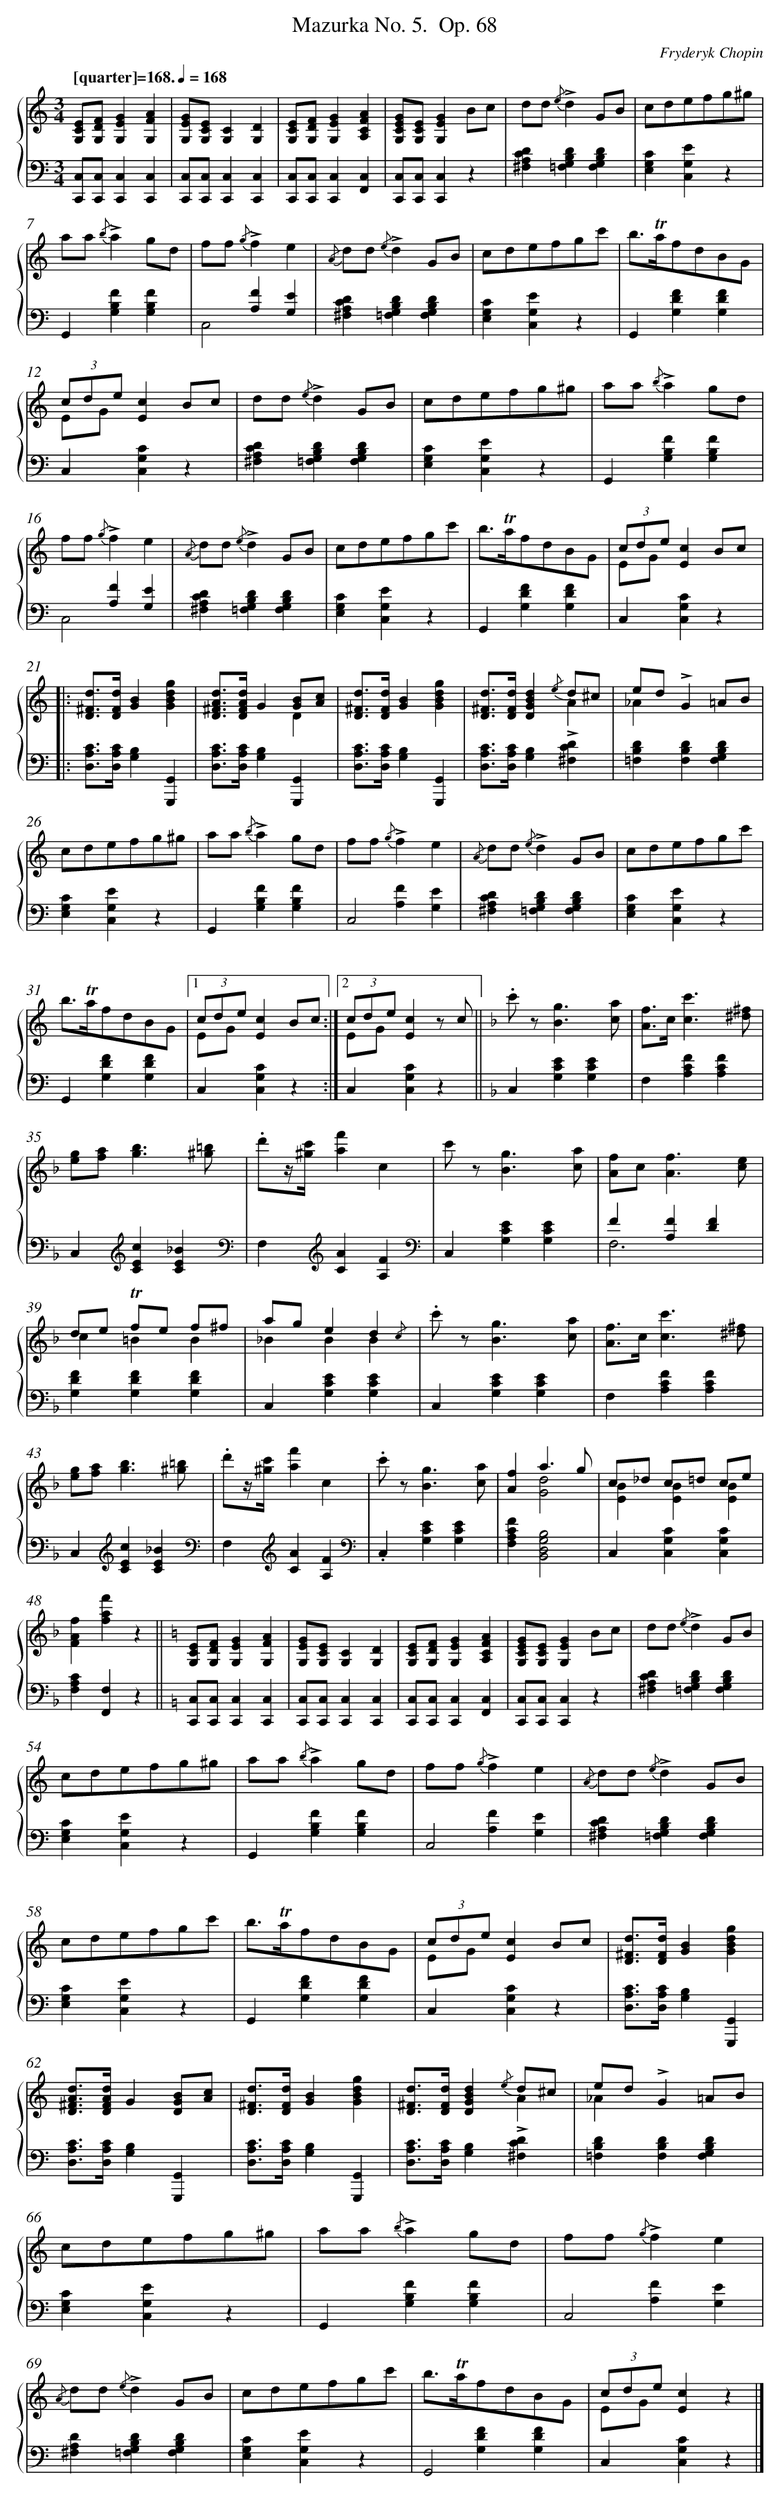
X:1
T: Mazurka No. 5.	 Op. 68
C: Fryderyk Chopin
L: 1/4
M: 3/4
Q: "[quarter]=168." 1/4=168
%%staves {1 2}
V: 1 clef=treble
V: 2 clef=bass
K: C
[V:1] [E/C/G,/][F/D/G,/][GEG,][AFG,] |
[V:2] [C,/C,,/][C,/C,,/][C,C,,][C,C,,] |
[V:1] [G/E/G,/][E/C/G,/][CG,][DG,] |
[V:2] [C,/C,,/][C,/C,,/][C,C,,][C,C,,] |
[V:1] [E/C/G,/][F/D/G,/][GEG,][AFCA,] |
[V:2] [C,/C,,/][C,/C,,/][C,C,,][C,F,,] |
[V:1] [G/E/C/G,/][E/C/G,/][GEG,]B/c/ |
[V:2] [C,/C,,/][C,/C,,/][C,C,,]z |
[V:1] d/d/ {/e}!accent!dG/B/ |
[V:2] [DCA,^F,][DB,G,=F,][DB,G,F,] |
[V:1] c/d/e/f/g/^g/ |
[V:2] [CG,E,][EG,C,]z |
[V:1] a/a/ {/b}!accent!ag/d/ |
[V:2] G,,[FB,G,][FB,G,] |
[V:1] f/f/ {/g}!accent!fe |
[V:2] x[FA,][EG,] & C,2x |
[V:1] {/A} d/d/ {/e}!accent!dG/B/ |
[V:2] [DCA,^F,][DB,G,=F,][DB,G,F,] |
[V:1] c/d/e/f/g/c'/ |
[V:2] [CG,E,][EG,C,]z |
[V:1] b/>!trill!a/f/d/B/G/ |
[V:2] G,,[FDG,][FDG,] |
[V:1] (3c/d/e/[cE]B/c/ & E/G/xx |
[V:2] C,[CG,C,]z |
[V:1] d/d/ {/e}!accent!dG/B/ |
[V:2] [DCA,^F,][DB,G,=F,][DB,G,F,] |
[V:1] c/d/e/f/g/^g/ |
[V:2] [CG,E,][EG,C,]z |
[V:1] a/a/ {/b}!accent!ag/d/ |
[V:2] G,,[FB,G,][FB,G,] |
[V:1] f/f/ {/g}!accent!fe |
[V:2] x[FA,][EG,] & C,2x |
[V:1] {/A} d/d/ {/e}!accent!dG/B/ |
[V:2] [DCA,^F,][DB,G,=F,][DB,G,F,] |
[V:1] c/d/e/f/g/c'/ |
[V:2] [CG,E,][EG,C,]z |
[V:1] b/>!trill!a/f/d/B/G/ |
[V:2] G,,[FDG,][FDG,] |
[V:1] (3c/d/e/[cE]B/c/ & E/G/xx ]|:
[V:2] C,[CG,C,]z ]|:
[V:1] [d/^F/D/]>[d/F/D/][BG][gdBG] |
[V:2] [C/A,/D,/]>[C/A,/D,/][B,G,][G,,G,,,] |
[V:1] [d/A/^F/D/]>[d/A/F/D/]G[B/G/][c/A/] & xxD |
[V:2] [C/A,/D,/]>[C/A,/D,/][B,G,][G,,G,,,] |
[V:1] [d/^F/D/]>[d/F/D/][BG][gdBG] |
[V:2] [C/A,/D,/]>[C/A,/D,/][B,G,][G,,G,,,] |
[V:1] [d/^F/D/]>[d/F/D/][dBGD]{/e} d/^c/ & xx!accent!A |
[V:2] [C/A,/D,/]>[C/A,/D,/][B,G,][DC^F,] |
[V:1] e/d/!accent!G=A/B/ & _Axx |
[V:2] [DB,=F,][DB,F,][DB,G,F,] |
[V:1] c/d/e/f/g/^g/ |
[V:2] [CG,E,][EG,C,]z |
[V:1] a/a/ {/b}!accent!ag/d/ |
[V:2] G,,[FB,G,][FB,G,] |
[V:1] f/f/ {/g}!accent!fe |
[V:2] C,2x & x[FA,][EG,] |
[V:1] {/A} d/d/ {/e}!accent!dG/B/ |
[V:2] [DCA,^F,][DB,G,=F,][DB,G,F,] |
[V:1] c/d/e/f/g/c'/ |
[V:2] [CG,E,][EG,C,]z |
[V:1] b/>!trill!a/f/d/B/G/ |[1
[V:2] G,,[FDG,][FDG,] |
[V:1] (3c/d/e/[cE]B/c/ & E/G/xx :|][2
[V:2] C,[CG,C,]z :|]
[V:1] (3c/d/e/[cE]z/ c/ & E/G/xx ||
[V:2] C,[CG,C,]z ||
[V:1]  [K:F] .c'/ z<[gB][a/c/] |
[V:2]  [K:F] C,[ECG,][ECG,] |
[V:1] [f/A/]>c/[c'3/c3/][^f/^d/] |
[V:2] F,[FCA,][FCA,] |
[V:1] [g/e/][af]<[bg][=b/^g/] |
[V:2] C,[K:clef=treble][cEC][_BEC][K:clef=bass] |
[V:1] .d'/z//[c'//^g//][f'a]c |
[V:2] F,[K:clef=treble][AC][FA,][K:clef=bass] |
[V:1] c'/ z<[gB][a/c/] |
[V:2] C,[ECG,][ECG,] |
[V:1] [f/A/]c<[fA][e/c/] |
[V:2] F[FA,][FD] & F,3 |
[V:1] d/e/ !trill!f/e/ f/^f/ & c=BB |
[V:2] [FDG,][FDG,][FDG,] |
[V:1] a/g/ed{/c} & _BBB |
[V:2] C,[ECG,][ECG,] |
[V:1] .c'/ z<[gB][a/c/] |
[V:2] C,[ECG,][ECG,] |
[V:1] [f/A/]>c/[c'3/c3/][^f/^d/] |
[V:2] F,[FCA,][FCA,] |
[V:1] [g/e/][af]<[bg][=b/^g/] |
[V:2] C,[K:clef=treble][cEC][_BEC][K:clef=bass] |
[V:1] .d'/z//[c'//^g//][f'a]c |
[V:2] F,[K:clef=treble][AC][FA,][K:clef=bass] |
[V:1] .c'/ z<[gB][a/c/] |
[V:2] .C,[ECG,][ECG,] |
[V:1] [fA]a3/g/ & x[d2G2] |
[V:2] [FCA,F,][B,2G,2D,2B,,2] |
[V:1] c/_d/ c/=d/ c/e/ & [BE][BE][BE] |
[V:2] C,[CG,C,][CG,C,] |
[V:1] [fAF][f'af]z ||
[V:2] [CA,F,][F,F,,]z ||
[V:1]  [K:C] [E/C/G,/][F/D/G,/][GEG,][AFG,] |
[V:2]  [K:C] [C,/C,,/][C,/C,,/][C,C,,][C,C,,] |
[V:1] [G/E/G,/][E/C/G,/][CG,][DG,] |
[V:2] [C,/C,,/][C,/C,,/][C,C,,][C,C,,] |
[V:1] [E/C/G,/][F/D/G,/][GEG,][AFCA,] |
[V:2] [C,/C,,/][C,/C,,/][C,C,,][C,F,,] |
[V:1] [G/E/C/G,/][E/C/G,/][GEG,]B/c/ |
[V:2] [C,/C,,/][C,/C,,/][C,C,,]z |
[V:1] d/d/ {/e}!accent!dG/B/ |
[V:2] [DCA,^F,][DB,G,=F,][DB,G,F,] |
[V:1] c/d/e/f/g/^g/ |
[V:2] [CG,E,][EG,C,]z |
[V:1] a/a/ {/b}!accent!ag/d/ |
[V:2] G,,[FB,G,][FB,G,] |
[V:1] f/f/ {/g}!accent!fe |
[V:2] C,2x & x[FA,][EG,] |
[V:1] {/A} d/d/ {/e}!accent!dG/B/ |
[V:2] [DCA,^F,][DB,G,=F,][DB,G,F,] |
[V:1] c/d/e/f/g/c'/ |
[V:2] [CG,E,][EG,C,]z |
[V:1] b/>!trill!a/f/d/B/G/ |
[V:2] G,,[FDG,][FDG,] |
[V:1] (3c/d/e/[cE]B/c/ & E/G/xx |
[V:2] C,[CG,C,]z |
[V:1] [d/^F/D/]>[d/F/D/][BG][gdBG] |
[V:2] [C/A,/D,/]>[C/A,/D,/][B,G,][G,,G,,,] |
[V:1] [d/A/^F/D/]>[d/A/F/D/]G[B/G/D/][c/A/] & xxx |
[V:2] [C/A,/D,/]>[C/A,/D,/][B,G,][G,,G,,,] |
[V:1] [d/^F/D/]>[d/F/D/][BG][gdBG] |
[V:2] [C/A,/D,/]>[C/A,/D,/][B,G,][G,,G,,,] |
[V:1] [d/^F/D/]>[d/F/D/][dBGD]{/e} d/^c/ & xx!accent!A |
[V:2] [C/A,/D,/]>[C/A,/D,/][B,G,][DC^F,] |
[V:1] e/d/!accent!G=A/B/ & _Axx |
[V:2] [DB,=F,][DB,F,][DB,G,F,] |
[V:1] c/d/e/f/g/^g/ |
[V:2] [CG,E,][EG,C,]z |
[V:1] a/a/ {/b}!accent!ag/d/ |
[V:2] G,,[FB,G,][FB,G,] |
[V:1] f/f/ {/g}!accent!fe |
[V:2] C,2x & x[FA,][EG,] |
[V:1] {/A} d/d/ {/e}!accent!dG/B/ |
[V:2] [DA,^F,][DB,G,=F,][DB,G,F,] |
[V:1] c/d/e/f/g/c'/ |
[V:2] [CG,E,][EG,C,]z |
[V:1] b/>!trill!a/f/d/B/G/ |
[V:2] G,,2x & x[FDG,][FDG,] |
[V:1] (3c/d/e/[cE]z & E/G/xx |]
[V:2] C,[CG,C,]z |]
